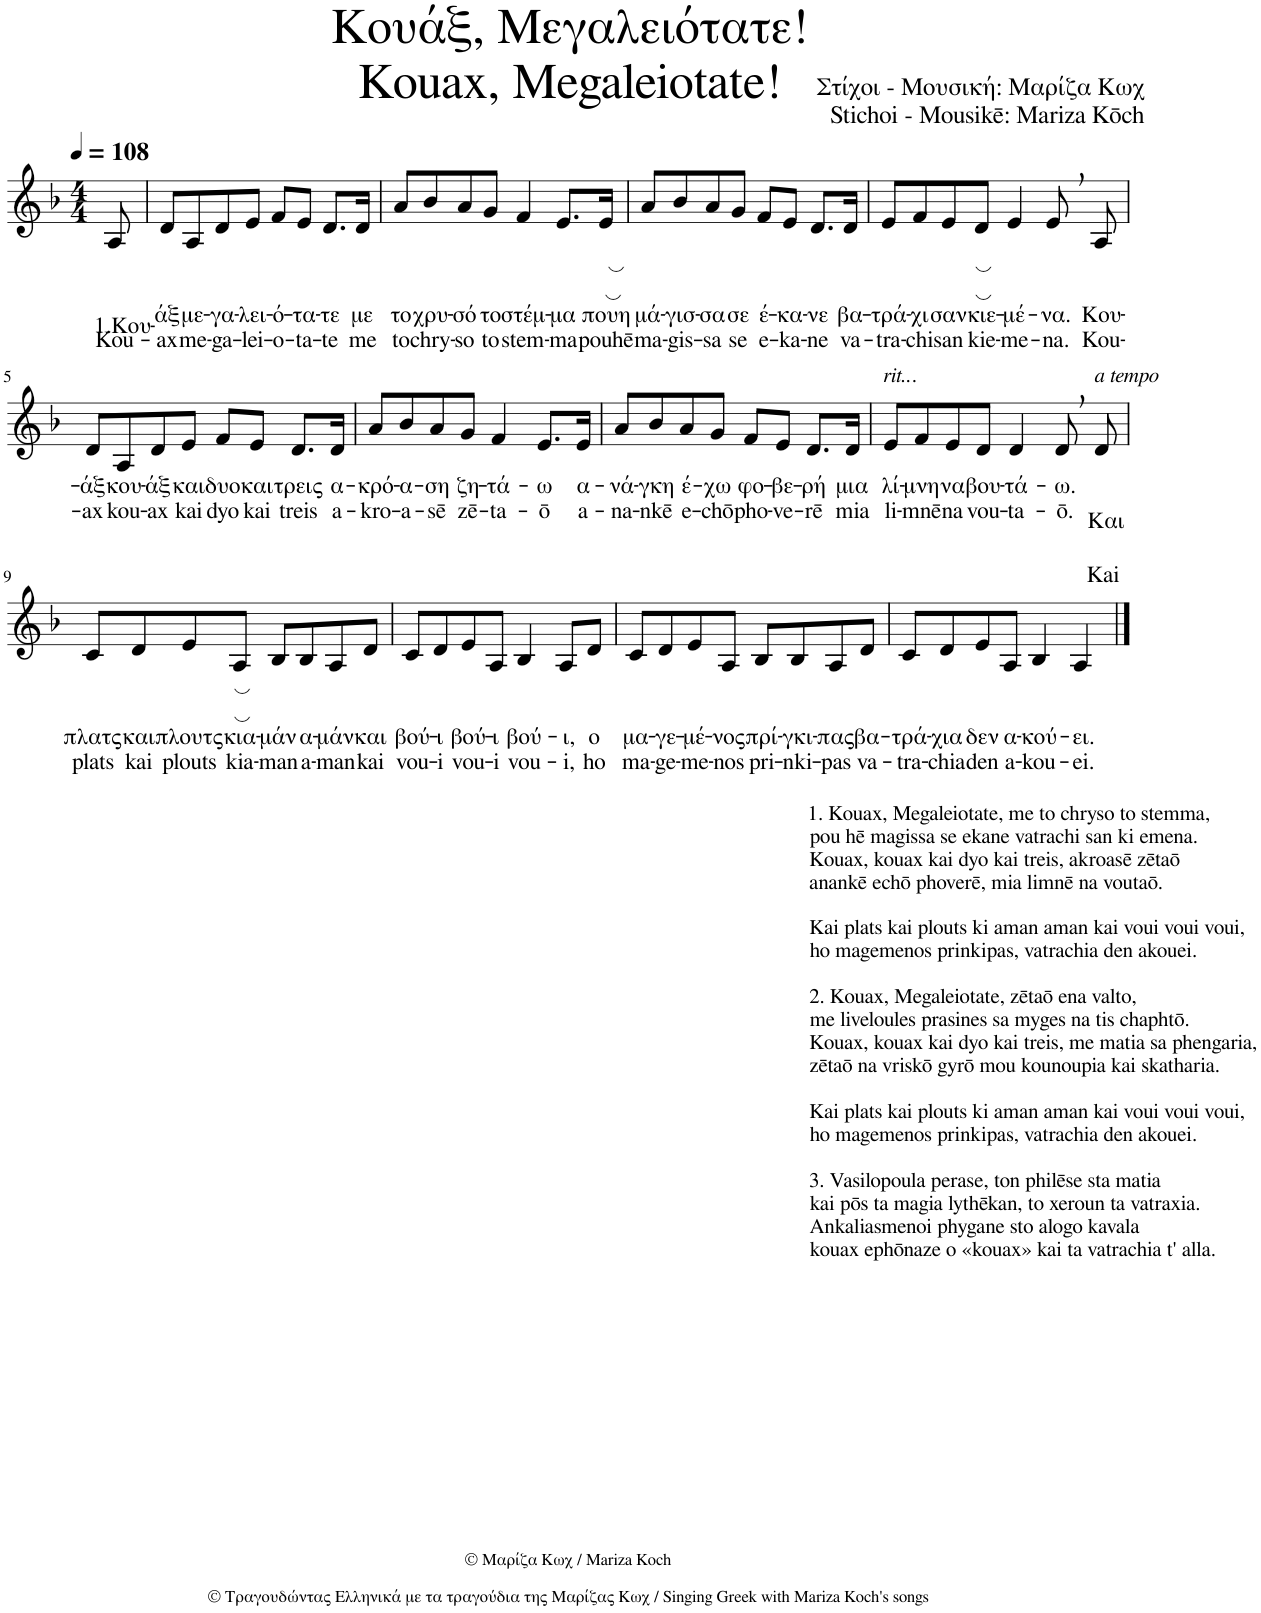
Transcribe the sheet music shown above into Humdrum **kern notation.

**kern	**text	**text	**text
*part1	*part1	*part1	*part1
*staff1	*staff1	*staff1	*staff1
*I"Piano	*	*	*
*I'Pno.	*	*	*
*clefG2	*	*	*
*k[b-]	*	*	*
*M4/4	*	*	*
*MM108	*	*	*
=	=	=	=
!	!LO:LY:b	!LO:LY:b	!
8A/	1.Κου-	Kou-	.
=1	=1	=1	=1
!	!LO:LY:b	!LO:LY:b	!
8d/L	-άξ	-ax	.
!	!LO:LY:b	!LO:LY:b	!
8A/	με-	me-	.
!	!LO:LY:b	!LO:LY:b	!
8d/	-γα-	-ga-	.
!	!LO:LY:b	!LO:LY:b	!
8e/J	-λει-	-lei-	.
!	!LO:LY:b	!LO:LY:b	!
8f/L	-ό-	-o-	.
!	!LO:LY:b	!LO:LY:b	!
8e/J	-τα-	-ta-	.
!	!LO:LY:b	!LO:LY:b	!
8.d/L	-τε	-te	.
!	!LO:LY:b	!LO:LY:b	!
16d/Jk	με	me	.
=2	=2	=2	=2
!	!LO:LY:b	!LO:LY:b	!
8a/L	το	to	.
!	!LO:LY:b	!LO:LY:b	!
8b-/	χρυ-	chry-	.
!	!LO:LY:b	!LO:LY:b	!
8a/	-σό	-so	.
!	!LO:LY:b	!LO:LY:b	!
8g/J	το	to	.
!	!LO:LY:b	!LO:LY:b	!
4f/	στέμ-	stem-	.
!	!LO:LY:b	!LO:LY:b	!
8.e/L	-μα	-ma	.
!	!LO:LY:b	!LO:LY:b	!
16e/Jk	πουη	pouhē	.
=3	=3	=3	=3
!	!LO:LY:b	!LO:LY:b	!
8a/L	μά-	ma-	.
!	!LO:LY:b	!LO:LY:b	!
8b-/	-γισ-	-gis-	.
!	!LO:LY:b	!LO:LY:b	!
8a/	-σα	-sa	.
!	!LO:LY:b	!LO:LY:b	!
8g/J	σε	se	.
!	!LO:LY:b	!LO:LY:b	!
8f/L	έ-	e-	.
!	!LO:LY:b	!LO:LY:b	!
8e/J	-κα-	-ka-	.
!	!LO:LY:b	!LO:LY:b	!
8.d/L	-νε	-ne	.
!	!LO:LY:b	!LO:LY:b	!
16d/Jk	βα-	va-	.
=4	=4	=4	=4
!	!LO:LY:b	!LO:LY:b	!
8e/L	-τρά-	-tra-	.
!	!LO:LY:b	!LO:LY:b	!
8f/	-χι	-chi	.
!	!LO:LY:b	!LO:LY:b	!
8e/	σαν	san	.
!	!LO:LY:b	!LO:LY:b	!
8d/J	κιε-	kie-	.
!	!LO:LY:b	!LO:LY:b	!
4e/	-μέ-	-me-	.
!	!LO:LY:b	!LO:LY:b	!
8e,/	-να.	-na.	.
!	!LO:LY:b	!LO:LY:b	!
8A/	Κου-	Kou-	.
!!LO:LB:g=z
=5	=5	=5	=5
!	!LO:LY:b	!LO:LY:b	!
8d/L	-άξ	-ax	.
!	!LO:LY:b	!LO:LY:b	!
8A/	κου-	kou-	.
!	!LO:LY:b	!LO:LY:b	!
8d/	-άξ	-ax	.
!	!LO:LY:b	!LO:LY:b	!
8e/J	και	kai	.
!	!LO:LY:b	!LO:LY:b	!
8f/L	δυο	dyo	.
!	!LO:LY:b	!LO:LY:b	!
8e/J	και	kai	.
!	!LO:LY:b	!LO:LY:b	!
8.d/L	τρεις	treis	.
!	!LO:LY:b	!LO:LY:b	!
16d/Jk	α-	a-	.
=6	=6	=6	=6
!	!LO:LY:b	!LO:LY:b	!
8a/L	-κρό-	-kro-	.
!	!LO:LY:b	!LO:LY:b	!
8b-/	-α-	-a-	.
!	!LO:LY:b	!LO:LY:b	!
8a/	-ση	-sē	.
!	!LO:LY:b	!LO:LY:b	!
8g/J	ζη-	zē-	.
!	!LO:LY:b	!LO:LY:b	!
4f/	-τά-	-ta-	.
!	!LO:LY:b	!LO:LY:b	!
8.e/L	-ω	-ō	.
!	!LO:LY:b	!LO:LY:b	!
16e/Jk	α-	a-	.
=7	=7	=7	=7
!	!LO:LY:b	!LO:LY:b	!
8a/L	-νά-	-na-	.
!	!LO:LY:b	!LO:LY:b	!
8b-/	-γκη	-nkē	.
!	!LO:LY:b	!LO:LY:b	!
8a/	έ-	e-	.
!	!LO:LY:b	!LO:LY:b	!
8g/J	-χω	-chō	.
!	!LO:LY:b	!LO:LY:b	!
8f/L	φο-	pho-	.
!	!LO:LY:b	!LO:LY:b	!
8e/J	-βε-	-ve-	.
!	!LO:LY:b	!LO:LY:b	!
8.d/L	-ρή	-rē	.
!	!LO:LY:b	!LO:LY:b	!
16d/Jk	μια	mia	.
=8	=8	=8	=8
!LO:TX:a:i:t=rit..	!	!	!
!LO:TX:a:t=.	!	!	!
!	!LO:LY:b	!LO:LY:b	!
8e/L	λί-	li-	.
!	!LO:LY:b	!LO:LY:b	!
8f/	-μνη	-mnē	.
!	!LO:LY:b	!LO:LY:b	!
8e/	να	na	.
!	!LO:LY:b	!LO:LY:b	!
8d/J	βου-	vou-	.
!	!LO:LY:b	!LO:LY:b	!
4d/	-τά-	-ta-	.
!	!LO:LY:b	!LO:LY:b	!
8d,/	-ω.	-ō.	.
!LO:TX:a:i:t=a tempo	!	!	!
!	!	!LO:LY:b	!LO:LY:b
8d/	.	Και	Kai
!!LO:LB:g=z
=9	=9	=9	=9
!	!LO:LY:b	!LO:LY:b	!
8c/L	πλατς	plats	.
!	!LO:LY:b	!LO:LY:b	!
8d/	και	kai	.
!	!LO:LY:b	!LO:LY:b	!
8e/	πλουτς	plouts	.
!	!LO:LY:b	!LO:LY:b	!
8A/J	κια-	kia-	.
!	!LO:LY:b	!LO:LY:b	!
8B-/L	-μάν	-man	.
!	!LO:LY:b	!LO:LY:b	!
8B-/	α-	a-	.
!	!LO:LY:b	!LO:LY:b	!
8A/	-μάν	-man	.
!	!LO:LY:b	!LO:LY:b	!
8d/J	και	kai	.
=10	=10	=10	=10
!	!LO:LY:b	!LO:LY:b	!
8c/L	βού-	vou-	.
!	!LO:LY:b	!LO:LY:b	!
8d/	-ι	-i	.
!	!LO:LY:b	!LO:LY:b	!
8e/	βού-	vou-	.
!	!LO:LY:b	!LO:LY:b	!
8A/J	-ι	-i	.
!	!LO:LY:b	!LO:LY:b	!
4B-/	βού-	vou-	.
!	!LO:LY:b	!LO:LY:b	!
8A/L	-ι,	-i,	.
!	!LO:LY:b	!LO:LY:b	!
8d/J	ο	ho	.
=11	=11	=11	=11
!	!LO:LY:b	!LO:LY:b	!
8c/L	μα-	ma-	.
!	!LO:LY:b	!LO:LY:b	!
8d/	-γε-	-ge-	.
!	!LO:LY:b	!LO:LY:b	!
8e/	-μέ-	-me-	.
!	!LO:LY:b	!LO:LY:b	!
8A/J	-νος	-nos	.
!	!LO:LY:b	!LO:LY:b	!
8B-/L	πρί-	pri-	.
!	!LO:LY:b	!LO:LY:b	!
8B-/	-γκι-	-nki-	.
!	!LO:LY:b	!LO:LY:b	!
8A/	-πας	-pas	.
!	!LO:LY:b	!LO:LY:b	!
8d/J	βα-	va-	.
=12	=12	=12	=12
!	!LO:LY:b	!LO:LY:b	!
8c/L	-τρά-	-tra-	.
!	!LO:LY:b	!LO:LY:b	!
8d/	-χια	-chia	.
!	!LO:LY:b	!LO:LY:b	!
8e/	δεν	den	.
!	!LO:LY:b	!LO:LY:b	!
8A/J	α-	a-	.
!	!LO:LY:b	!LO:LY:b	!
4B-/	-κού-	-kou-	.
!LO:TX:b:t=1. Kouax, Megaleiotate, me to chryso to stemma,	!	!	!
!LO:TX:b:t=pou hē magissa se ekane vatrachi san ki emena.	!	!	!
!LO:TX:b:t=Kouax, kouax kai dyo kai treis, akroasē zētaō	!	!	!
!LO:TX:b:t=anankē echō phoverē, mia limnē na voutaō.	!	!	!
!LO:TX:b:t=Kai plats kai plouts ki aman aman kai voui voui voui,	!	!	!
!LO:TX:b:t=ho magemenos prinkipas, vatrachia den akouei.	!	!	!
!LO:TX:b:t=2. Kouax, Megaleiotate, zētaō ena valto,	!	!	!
!LO:TX:b:t=me liveloules prasines sa myges na tis chaphtō.	!	!	!
!LO:TX:b:t=Kouax, kouax kai dyo kai treis, me matia sa phengaria,	!	!	!
!LO:TX:b:t=zētaō na vriskō gyrō mou kounoupia kai skatharia.	!	!	!
!LO:TX:b:t=Kai plats kai plouts ki aman aman kai voui voui voui,	!	!	!
!LO:TX:b:t=ho magemenos prinkipas, vatrachia den akouei.	!	!	!
!LO:TX:b:t=3. Vasilopoula perase, ton philēse sta matia	!	!	!
!LO:TX:b:t=kai pōs ta magia lythēkan, to xeroun ta vatraxia.	!	!	!
!LO:TX:b:t=Ankaliasmenoi phygane sto alogo kavala	!	!	!
!LO:TX:b:t=kouax ephōnaze o «kouax» kai ta vatrachia t' alla.	!	!	!
!	!LO:LY:b	!LO:LY:b	!
4A/	-ει.	-ei.	.
==	==	==	==
*-	*-	*-	*-
